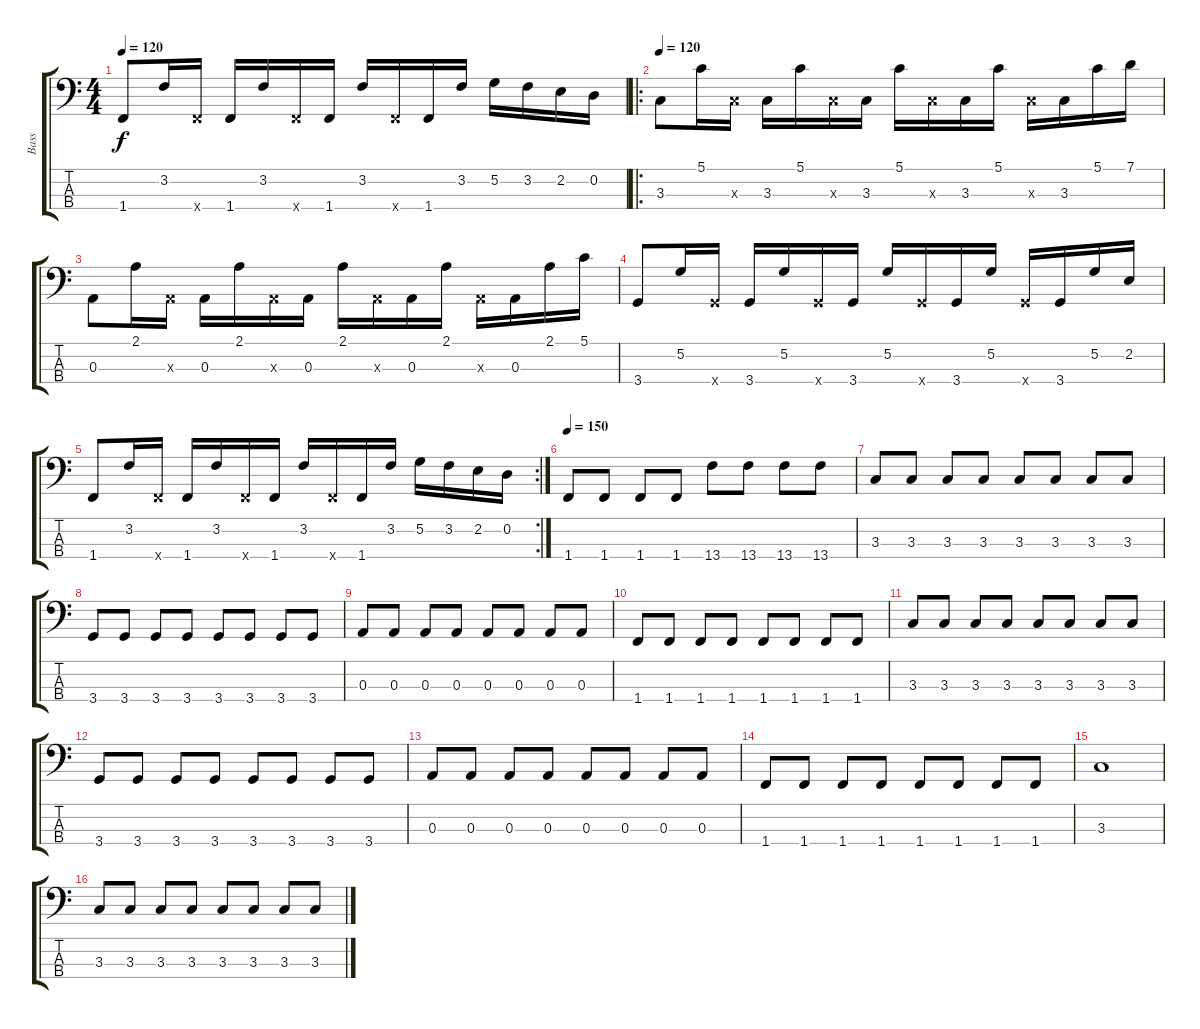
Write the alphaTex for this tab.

\track ("Bass" "Bass") {instrument electricbassfinger}
\staff {score tabs}
\tuning (G2 D2 A1 E1) {hide}
\ts (4 4)
\tempo 120
\clef f4
\ks c
1.4.8{dy f} 3.2.16 1.4{x}.16 1.4.16 3.2.16 1.4{x}.16 1.4.16 3.2.16 1.4{x}.16 1.4.16 3.2.16 5.2.16 3.2.16 2.2.16 0.2.16 |
\ro
\tempo 120
3.3.8{instrument slapbass1} 5.1.16 3.3{x}.16 3.3.16 5.1.16 3.3{x}.16 3.3.16 5.1.16 3.3{x}.16 3.3.16 5.1.16 3.3{x}.16 3.3.16 5.1.16 7.1.16 |
0.3.8 2.1.16 0.3{x}.16 0.3.16 2.1.16 0.3{x}.16 0.3.16 2.1.16 0.3{x}.16 0.3.16 2.1.16 0.3{x}.16 0.3.16 2.1.16 5.1.16 |
3.4.8 5.2.16 3.4{x}.16 3.4.16 5.2.16 3.4{x}.16 3.4.16 5.2.16 3.4{x}.16 3.4.16 5.2.16 3.4{x}.16 3.4.16 5.2.16 2.2.16 |
\rc 2
1.4.8 3.2.16 1.4{x}.16 1.4.16 3.2.16 1.4{x}.16 1.4.16 3.2.16 1.4{x}.16 1.4.16 3.2.16 5.2.16 3.2.16 2.2.16 0.2.16 |
\tempo 150
1.4.8{instrument electricbassfinger} 1.4.8 1.4.8 1.4.8 13.4.8 13.4.8 13.4.8 13.4.8 |
3.3.8 3.3.8 3.3.8 3.3.8 3.3.8 3.3.8 3.3.8 3.3.8 |
3.4.8 3.4.8 3.4.8 3.4.8 3.4.8 3.4.8 3.4.8 3.4.8 |
0.3.8 0.3.8 0.3.8 0.3.8 0.3.8 0.3.8 0.3.8 0.3.8 |
1.4.8 1.4.8 1.4.8 1.4.8 1.4.8 1.4.8 1.4.8 1.4.8 |
3.3.8 3.3.8 3.3.8 3.3.8 3.3.8 3.3.8 3.3.8 3.3.8 |
3.4.8 3.4.8 3.4.8 3.4.8 3.4.8 3.4.8 3.4.8 3.4.8 |
0.3.8 0.3.8 0.3.8 0.3.8 0.3.8 0.3.8 0.3.8 0.3.8 |
1.4.8 1.4.8 1.4.8 1.4.8 1.4.8 1.4.8 1.4.8 1.4.8 |
3.3.1 |
3.3.8 3.3.8 3.3.8 3.3.8 3.3.8 3.3.8 3.3.8 3.3.8
